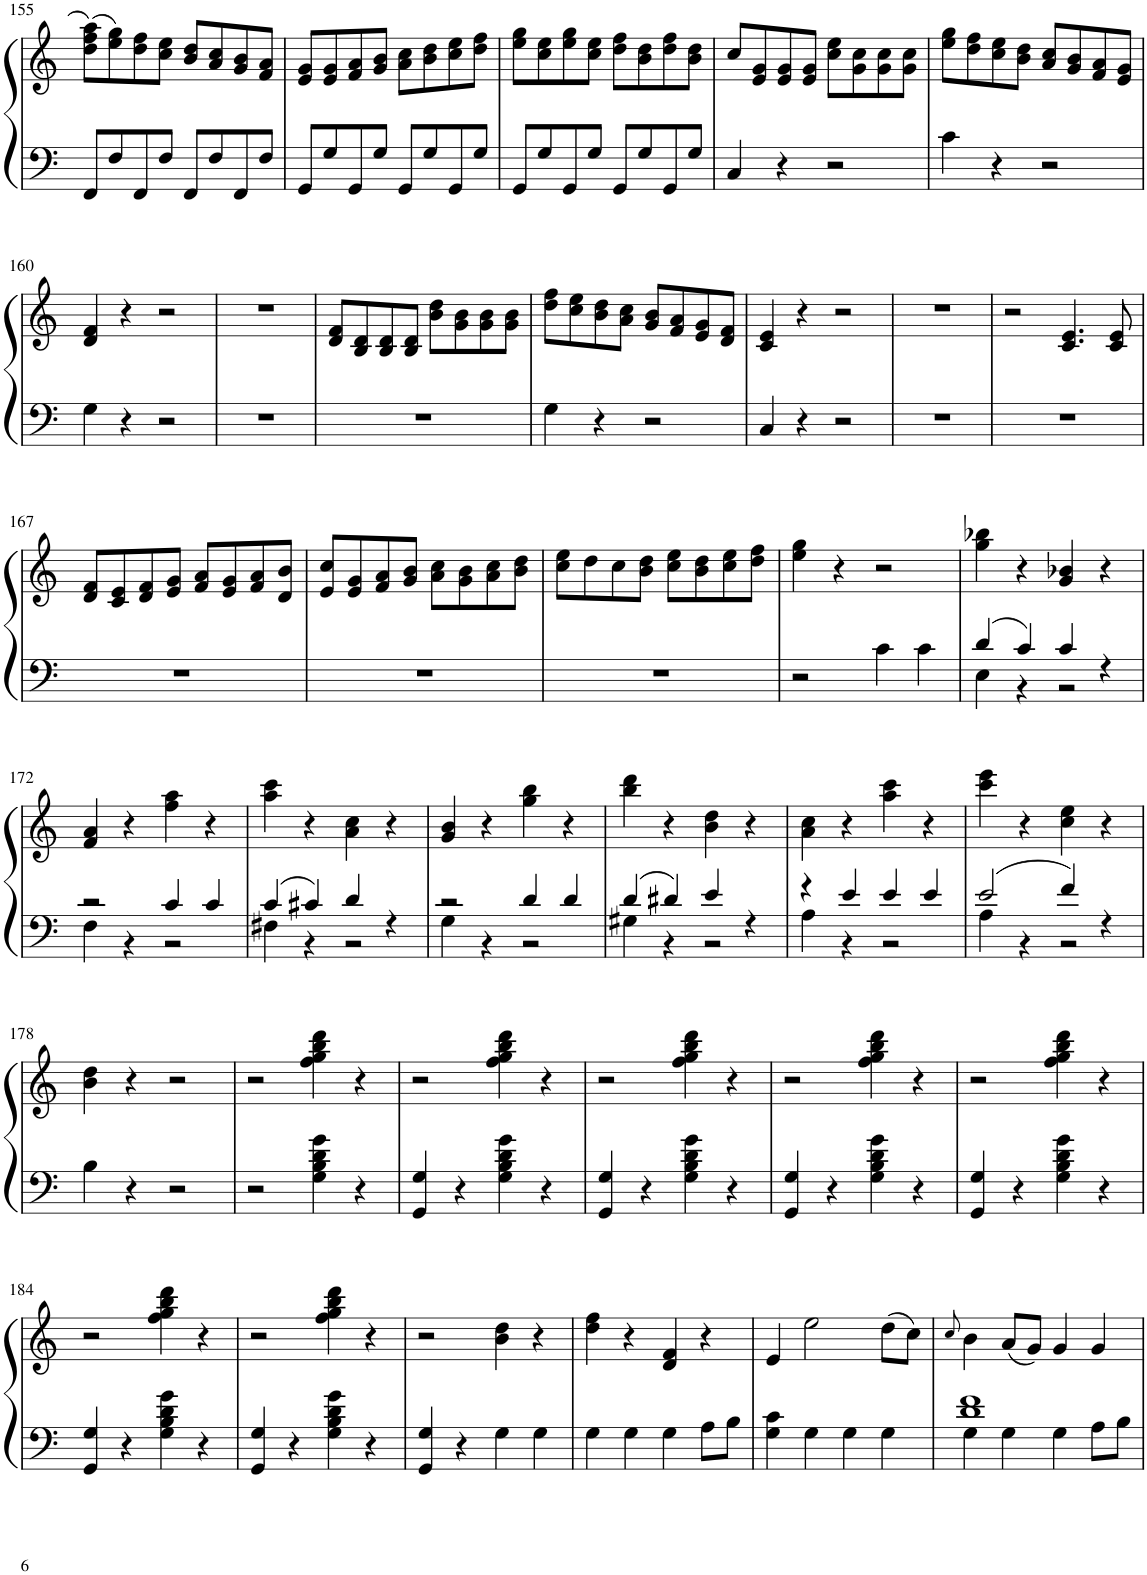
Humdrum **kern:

**kern	**kern
*part1	*part1
*staff2	*staff1
*I"Piano	*
*I'Pno.	*
!!LO:PB:g=z
*clefF4	*clefG2
*k[]	*k[]
*M4/4	*M4/4
*met(c)	*met(c)
=155	=155
8FF/L	(8dd\ 8ff\ 8aa\L
8F/	8ee\ 8gg\)
8FF/	8dd\ 8ff\
8F/J	8cc\ 8ee\J
8FF/L	8b/ 8dd/L
8F/	8a/ 8cc/
8FF/	8g/ 8b/
8F/J	8f/ 8a/J
=156	=156
8GG/L	8e/ 8g/L
8G/	8e/ 8g/
8GG/	8f/ 8a/
8G/J	8g/ 8b/J
8GG/L	8a\ 8cc\L
8G/	8b\ 8dd\
8GG/	8cc\ 8ee\
8G/J	8dd\ 8ff\J
=157	=157
8GG/L	8ee\ 8gg\L
8G/	8cc\ 8ee\
8GG/	8ee\ 8gg\
8G/J	8cc\ 8ee\J
8GG/L	8dd\ 8ff\L
8G/	8b\ 8dd\
8GG/	8dd\ 8ff\
8G/J	8b\ 8dd\J
=158	=158
4C/	8cc/L
.	8e/ 8g/
4r	8e/ 8g/
.	8e/ 8g/J
2r	8cc\ 8ee\L
.	8g\ 8cc\
.	8g\ 8cc\
.	8g\ 8cc\J
=159	=159
4c\	8ee\ 8gg\L
.	8dd\ 8ff\
4r	8cc\ 8ee\
.	8b\ 8dd\J
2r	8a/ 8cc/L
.	8g/ 8b/
.	8f/ 8a/
.	8e/ 8g/J
!!LO:LB:g=z
=160	=160
4G\	4d/ 4f/
4r	4r
2r	2r
=161	=161
1r	1r
=162	=162
1r	8d/ 8f/L
.	8B/ 8d/
.	8B/ 8d/
.	8B/ 8d/J
.	8b\ 8dd\L
.	8g\ 8b\
.	8g\ 8b\
.	8g\ 8b\J
=163	=163
4G\	8dd\ 8ff\L
.	8cc\ 8ee\
4r	8b\ 8dd\
.	8a\ 8cc\J
2r	8g/ 8b/L
.	8f/ 8a/
.	8e/ 8g/
.	8d/ 8f/J
=164	=164
4C/	4c/ 4e/
4r	4r
2r	2r
=165	=165
1r	1r
=166	=166
1r	2r
.	4.c/ 4.e/
.	8c/ 8e/
!!LO:LB:g=z
=167	=167
1r	8d/ 8f/L
.	8c/ 8e/
.	8d/ 8f/
.	8e/ 8g/J
.	8f/ 8a/L
.	8e/ 8g/
.	8f/ 8a/
.	8d/ 8b/J
=168	=168
1r	8e/ 8cc/L
.	8e/ 8g/
.	8f/ 8a/
.	8g/ 8b/J
.	8a\ 8cc\L
.	8g\ 8b\
.	8a\ 8cc\
.	8b\ 8dd\J
=169	=169
1r	8cc\ 8ee\L
.	8dd\
.	8cc\
.	8b\ 8dd\J
.	8cc\ 8ee\L
.	8b\ 8dd\
.	8cc\ 8ee\
.	8dd\ 8ff\J
=170	=170
2r	4ee\ 4gg\
.	4r
4c\	2r
4c\	.
=171	=171
*^	*
4d/	4E\	4gg\ 4bb-X\
4c/	4r	4r
4c/	2r	4g/ 4b-X/
4r	.	4r
!!LO:LB:g=z
=172	=172	=172
2r	4F\	4f/ 4a/
.	4r	4r
4c/	2r	4ff\ 4aa\
4c/	.	4r
=173	=173	=173
4c/	4F#X\	4aa\ 4ccc\
4c#X/	4r	4r
4d/	2r	4a\ 4cc\
4r	.	4r
=174	=174	=174
2r	4G\	4g/ 4b/
.	4r	4r
4d/	2r	4gg\ 4bb\
4d/	.	4r
=175	=175	=175
4d/	4G#X\	4bb\ 4ddd\
4d#X/	4r	4r
4e/	2r	4b\ 4dd\
4r	.	4r
=176	=176	=176
4r	4A\	4a\ 4cc\
4e/	4r	4r
4e/	2r	4aa\ 4ccc\
4e/	.	4r
=177	=177	=177
2e/	4A\	4ccc\ 4eee\
.	4r	4r
4f/	2r	4cc\ 4ee\
4r	.	4r
*v	*v	*
!!LO:LB:g=z
=178	=178
4B\	4b\ 4dd\
4r	4r
2r	2r
=179	=179
2r	2r
4G\ 4B\ 4d\ 4g\	4ff\ 4gg\ 4bb\ 4ddd\
4r	4r
=180	=180
4GG/ 4G/	2r
4r	.
4G\ 4B\ 4d\ 4g\	4ff\ 4gg\ 4bb\ 4ddd\
4r	4r
=181	=181
4GG/ 4G/	2r
4r	.
4G\ 4B\ 4d\ 4g\	4ff\ 4gg\ 4bb\ 4ddd\
4r	4r
=182	=182
4GG/ 4G/	2r
4r	.
4G\ 4B\ 4d\ 4g\	4ff\ 4gg\ 4bb\ 4ddd\
4r	4r
=183	=183
4GG/ 4G/	2r
4r	.
4G\ 4B\ 4d\ 4g\	4ff\ 4gg\ 4bb\ 4ddd\
4r	4r
!!LO:LB:g=z
=184	=184
4GG/ 4G/	2r
4r	.
4G\ 4B\ 4d\ 4g\	4ff\ 4gg\ 4bb\ 4ddd\
4r	4r
=185	=185
4GG/ 4G/	2r
4r	.
4G\ 4B\ 4d\ 4g\	4ff\ 4gg\ 4bb\ 4ddd\
4r	4r
=186	=186
4GG/ 4G/	2r
4r	.
4G\	4b\ 4dd\
4G\	4r
=187	=187
4G\	4dd\ 4ff\
4G\	4r
4G\	4d/ 4f/
8A\L	4r
8B\J	.
=188	=188
4G\ 4c\	4e/
4G\	2ee\
4G\	.
4G\	(8dd\L
.	8cc\J)
=189	=189
.	8qcc/
*^	*
1d 1f	4G\	4b\
.	4G\	(8a/L
.	.	8g/J)
.	4G\	4g/
.	8A\L	4g/
.	8B\J	.
*v	*v	*
=	=
*-	*-
